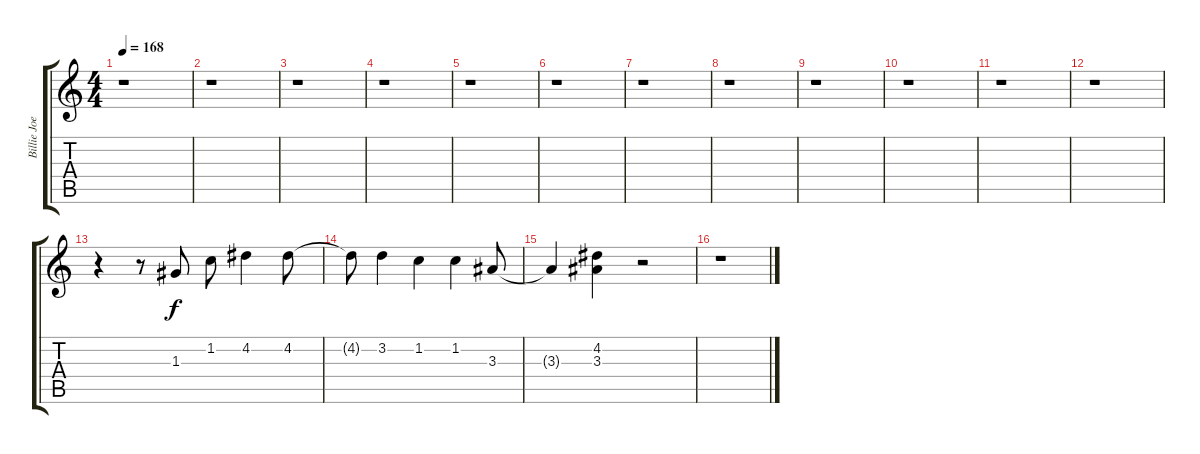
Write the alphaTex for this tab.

\track ("Billie Joe Armstrong - Vox" "Billie Joe") {instrument distortionguitar}
\staff {score tabs}
\tuning (E4 B3 G3 D3 A2 E2) {hide}
\ts (4 4)
\tempo 168
\clef g2
\ks c
r.1{dy f} |
r.1 |
r.1 |
r.1 |
r.1 |
r.1 |
r.1 |
r.1 |
r.1 |
r.1 |
r.1 |
r.1 |
r.4 r.8 1.3.8 1.2.8 4.2.4 4.2.8 |
4.2{t}.8 3.2.4 1.2.4 1.2.4 3.3.8 |
3.3{t}.4 (4.2 3.3).4 r.2 |
r.1
